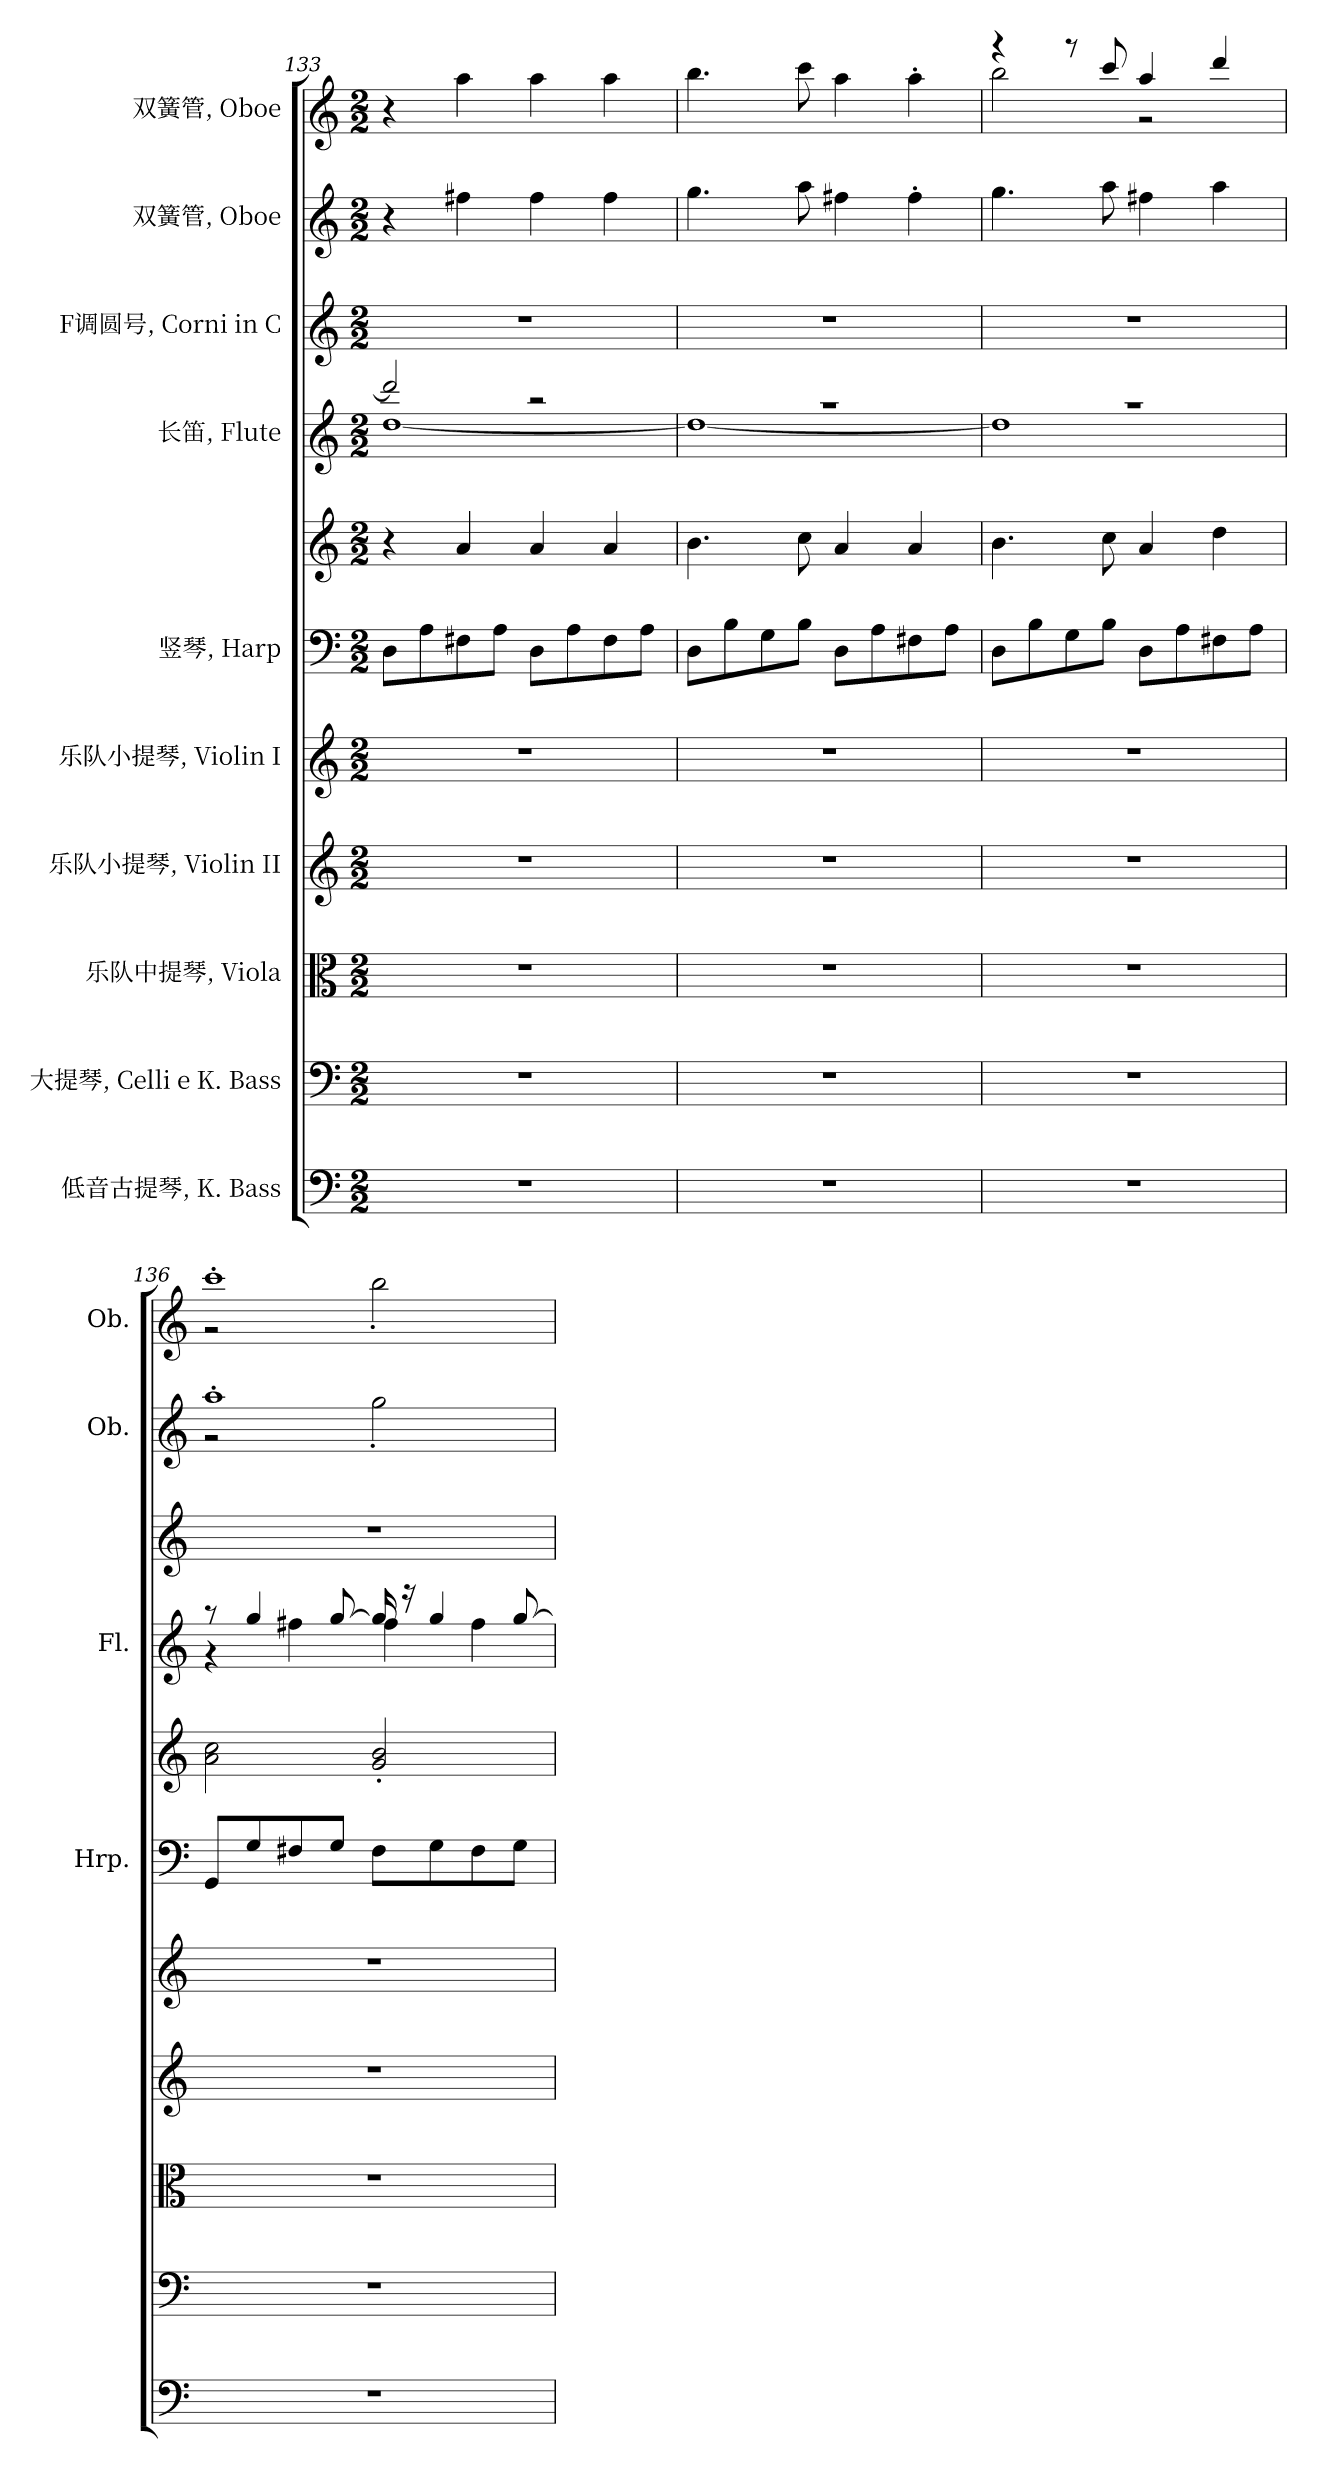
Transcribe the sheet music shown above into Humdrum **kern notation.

**kern	**kern	**kern	**kern	**kern	**kern	**kern	**kern	**kern	**kern	**kern
*part10	*part9	*part8	*part7	*part6	*part5	*part5	*part4	*part3	*part2	*part1
*staff11	*staff10	*staff9	*staff8	*staff7	*staff6	*staff5	*staff4	*staff3	*staff2	*staff1
*I"低音古提琴, K. Bass	*I"大提琴, Celli e K. Bass	*I"乐队中提琴, Viola	*I"乐队小提琴, Violin II	*I"乐队小提琴, Violin I	*I"竖琴, Harp	*	*I"长笛, Flute	*I"F调圆号, Corni in C	*I"双簧管, Oboe	*I"双簧管, Oboe
*	*	*	*	*	*I'Hrp.	*	*I'Fl.	*	*I'Ob.	*I'Ob.
*clefF4	*clefF4	*clefC3	*clefG2	*clefG2	*clefF4	*clefG2	*clefG2	*clefG2	*clefG2	*clefG2
*	*	*	*	*	*	*	*	*ITrd4c7	*	*
*k[]	*k[]	*k[]	*k[]	*k[]	*k[]	*k[]	*k[]	*k[b-]	*k[]	*k[]
*M2/2	*M2/2	*M2/2	*M2/2	*M2/2	*M2/2	*M2/2	*M2/2	*M2/2	*M2/2	*M2/2
=133	=133	=133	=133	=133	=133	=133	=133	=133	=133	=133
*	*	*	*	*	*	*	*^	*	*	*
1r	1r	1r	1r	1r	8D\L	4r	2ddd/]	[1dd	1r	4r	4r
.	.	.	.	.	8A\	.	.	.	.	.	.
.	.	.	.	.	8F#X\	4a/	.	.	.	4ff#X\	4aa\
.	.	.	.	.	8A\J	.	.	.	.	.	.
.	.	.	.	.	8D\L	4a/	2r	.	.	4ff#\	4aa\
.	.	.	.	.	8A\	.	.	.	.	.	.
.	.	.	.	.	8F#\	4a/	.	.	.	4ff#\	4aa\
.	.	.	.	.	8A\J	.	.	.	.	.	.
!!LO:PB:g=z
=134	=134	=134	=134	=134	=134	=134	=134	=134	=134	=134	=134
1r	1r	1r	1r	1r	8D\L	4.b\	1r	1dd_	1r	4.gg\	4.bb\
.	.	.	.	.	8B\	.	.	.	.	.	.
.	.	.	.	.	8G\	.	.	.	.	.	.
.	.	.	.	.	8B\J	8cc\	.	.	.	8aa\	8ccc\
.	.	.	.	.	8D\L	4a/	.	.	.	4ff#X\	4aa\
.	.	.	.	.	8A\	.	.	.	.	.	.
.	.	.	.	.	8F#X\	4a/	.	.	.	4ff#'\	4aa'\
.	.	.	.	.	8A\J	.	.	.	.	.	.
=135	=135	=135	=135	=135	=135	=135	=135	=135	=135	=135	=135
*	*	*	*	*	*	*	*	*	*	*	*^
1r	1r	1r	1r	1r	8D\L	4.b\	1r	1dd]	1r	4.gg\	4r	2bb\
.	.	.	.	.	8B\	.	.	.	.	.	.	.
.	.	.	.	.	8G\	.	.	.	.	.	8r	.
.	.	.	.	.	8B\J	8cc\	.	.	.	8aa\	8ccc/	.
.	.	.	.	.	8D\L	4a/	.	.	.	4ff#X\	4aa/	2r
.	.	.	.	.	8A\	.	.	.	.	.	.	.
.	.	.	.	.	8F#X\	4dd\	.	.	.	4aa\	4ddd/	.
.	.	.	.	.	8A\J	.	.	.	.	.	.	.
=136	=136	=136	=136	=136	=136	=136	=136	=136	=136	=136	=136	=136
*	*	*	*	*	*	*	*	*	*	*^	*	*
1r	1r	1r	1r	1r	8GG/L	2a\ 2cc\	8r	4r	1r	1aa'	2r	1ccc'	2r
.	.	.	.	.	8G/	.	4gg/	.	.	.	.	.	.
.	.	.	.	.	8F#X/	.	.	4ff#X\	.	.	.	.	.
.	.	.	.	.	8G/J	.	[8gg/	.	.	.	.	.	.
.	.	.	.	.	8F#\L	2g/' 2b/'	16gg/]	4ff#\	.	.	2gg'\	.	2bb'\
.	.	.	.	.	.	.	16r	.	.	.	.	.	.
.	.	.	.	.	8G\	.	4gg/	.	.	.	.	.	.
.	.	.	.	.	8F#\	.	.	4ff#\	.	.	.	.	.
.	.	.	.	.	8G\J	.	[8gg/	.	.	.	.	.	.
*	*	*	*	*	*	*	*	*	*	*v	*v	*	*
*	*	*	*	*	*	*	*v	*v	*	*	*v	*v
=	=	=	=	=	=	=	=	=	=	=
*-	*-	*-	*-	*-	*-	*-	*-	*-	*-	*-
